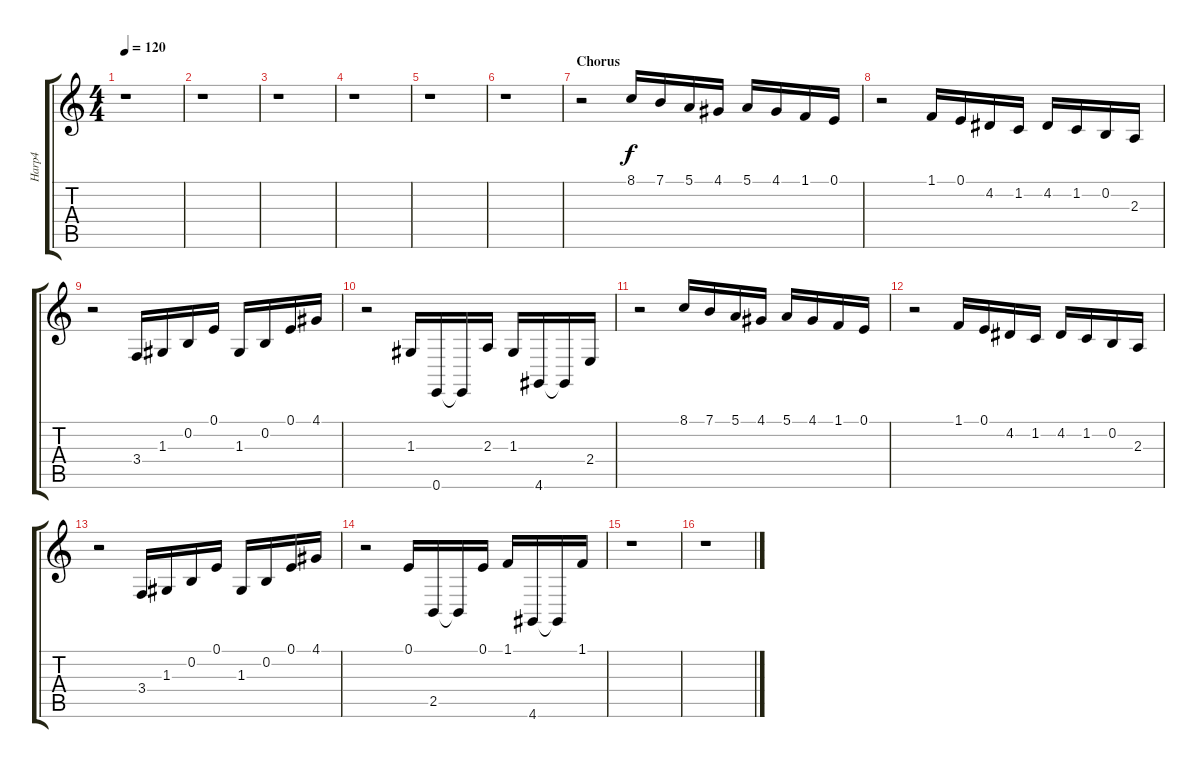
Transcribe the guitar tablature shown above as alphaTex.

\track ("Harp4" "Harp4") {instrument orchestralharp}
\staff {score tabs}
\tuning (E4 B3 G3 D3 A2 E2) {hide}
\ts (4 4)
\tempo 120
\clef g2
\ks c
r.1{dy f} |
r.1 |
r.1 |
r.1 |
r.1 |
r.1 |
\section ("" "Chorus")
r.2 8.1.16 7.1.16 5.1.16 4.1.16 5.1.16 4.1.16 1.1.16 0.1.16 |
r.2 1.1.16 0.1.16 4.2.16 1.2.16 4.2.16 1.2.16 0.2.16 2.3.16 |
r.2 3.4.16 1.3.16 0.2.16 0.1.16 1.3.16 0.2.16 0.1.16 4.1.16 |
r.2 1.3.16 0.6.16 0.6{t}.16 2.3.16 1.3.16 4.6.16 4.6{t}.16 2.4.16 |
r.2 8.1.16 7.1.16 5.1.16 4.1.16 5.1.16 4.1.16 1.1.16 0.1.16 |
r.2 1.1.16 0.1.16 4.2.16 1.2.16 4.2.16 1.2.16 0.2.16 2.3.16 |
r.2 3.4.16 1.3.16 0.2.16 0.1.16 1.3.16 0.2.16 0.1.16 4.1.16 |
r.2 0.1.16 2.5.16 2.5{t}.16 0.1.16 1.1.16 4.6.16 4.6{t}.16 1.1.16 |
r.1 |
r.1
